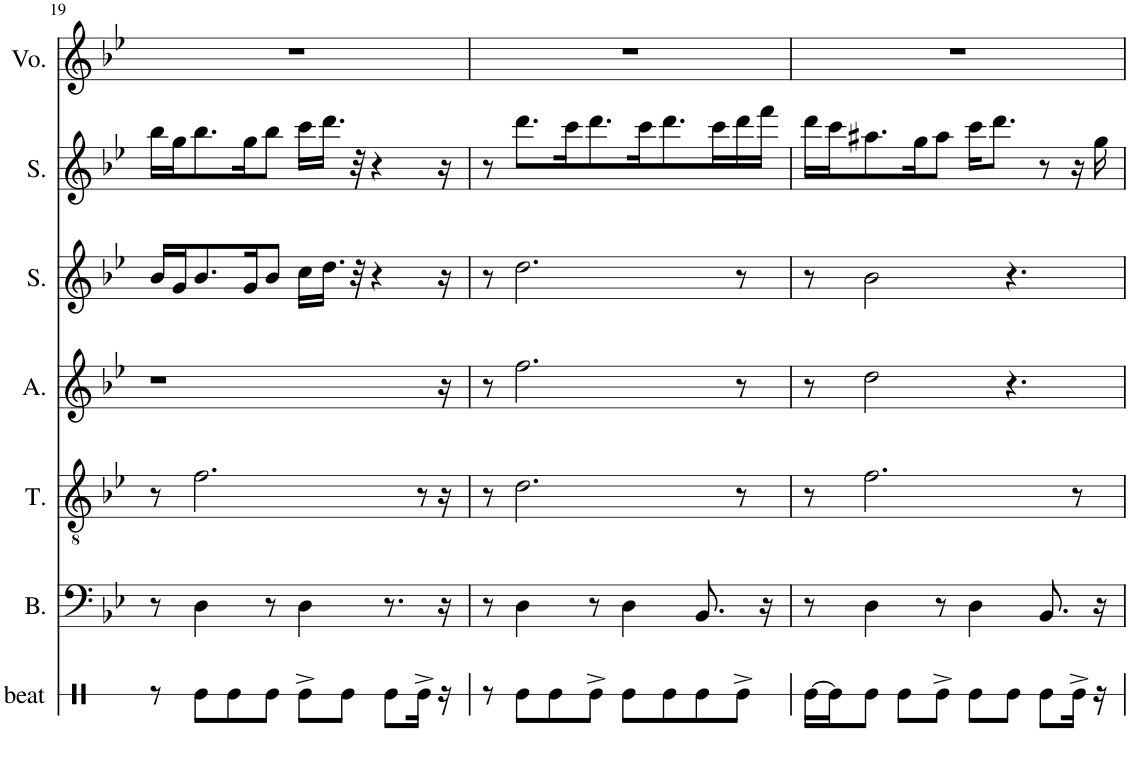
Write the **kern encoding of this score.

**kern	**kern	**kern	**kern	**kern	**kern	**kern
*part7	*part6	*part5	*part4	*part3	*part2	*part1
*staff7	*staff6	*staff5	*staff4	*staff3	*staff2	*staff1
*I"beatbox	*I"Bass	*I"Tenor	*I"Alto	*I"Soprano	*I"Soprano	*I"Voice
*I'beat	*I'B.	*I'T.	*I'A.	*I'S.	*I'S.	*I'Vo.
!!LO:PB:g=z
*clefX	*clefF4	*clefGv2	*clefG2	*clefG2	*clefG2	*clefG2
*k[]	*k[b-e-]	*k[b-e-]	*k[b-e-]	*k[b-e-]	*k[b-e-]	*k[b-e-]
*M4/4	*M4/4	*M4/4	*M4/4	*M4/4	*M4/4	*M4/4
=19	=19	=19	=19	=19	=19	=19
8r	8r	8r	1r	16b-/LL	16bb-\LL	1r
.	.	.	.	16g/J	16gg\J	.
8Re\L	4D\	2.f\	.	8.b-/	8.bb-\	.
8Re\	.	.	.	.	.	.
.	.	.	.	16g/K	16gg\K	.
8Re\J	8r	.	.	8b-/J	8bb-\J	.
8Re^\L	4D\	.	.	16cc\LL	16ccc\LL	.
.	.	.	.	16.dd\JJ	16.ddd\JJ	.
8Re\J	.	.	.	.	.	.
.	.	.	.	32r	32r	.
.	.	.	.	4r	4r	.
8Re\L	8.r	.	.	.	.	.
16Re^\Jk	.	8r	.	.	.	.
16r	16r	.	.	16r	16r	.
16ryy	16ryy	16r	16r	16ryy	16ryy	16ryy
=20	=20	=20	=20	=20	=20	=20
8r	8r	8r	8r	8r	8r	1r
8Re\L	4D\	2.d\	2.ff\	2.dd\	8.ddd\L	.
8Re\	.	.	.	.	.	.
.	.	.	.	.	16ccc\K	.
8Re^\J	8r	.	.	.	8.ddd\	.
8Re\L	4D\	.	.	.	.	.
.	.	.	.	.	16ccc\K	.
8Re\	.	.	.	.	8.ddd\	.
8Re\	8.BB-/	.	.	.	.	.
.	.	.	.	.	16ccc\L	.
8Re^\J	.	8r	8r	8r	16ddd\	.
.	16r	.	.	.	16fff\JJ	.
=21	=21	=21	=21	=21	=21	=21
[16Re\LL	8r	8r	8r	8r	16ddd\LL	1r
16Re\J]	.	.	.	.	16ccc\J	.
8Re\J	4D\	2.f\	2dd\	2b-\	8.aa#X\	.
8Re\L	.	.	.	.	.	.
.	.	.	.	.	16gg\K	.
8Re^\J	8r	.	.	.	8aa#\J	.
8Re\L	4D\	.	.	.	16ccc\KL	.
.	.	.	.	.	8.ddd\J	.
8Re\J	.	.	4.r	4.r	.	.
8Re\L	8.BB-/	.	.	.	8r	.
16Re^\Jk	.	8r	.	.	16r	.
16r	16r	.	.	.	16gg\	.
=	=	=	=	=	=	=
*-	*-	*-	*-	*-	*-	*-
